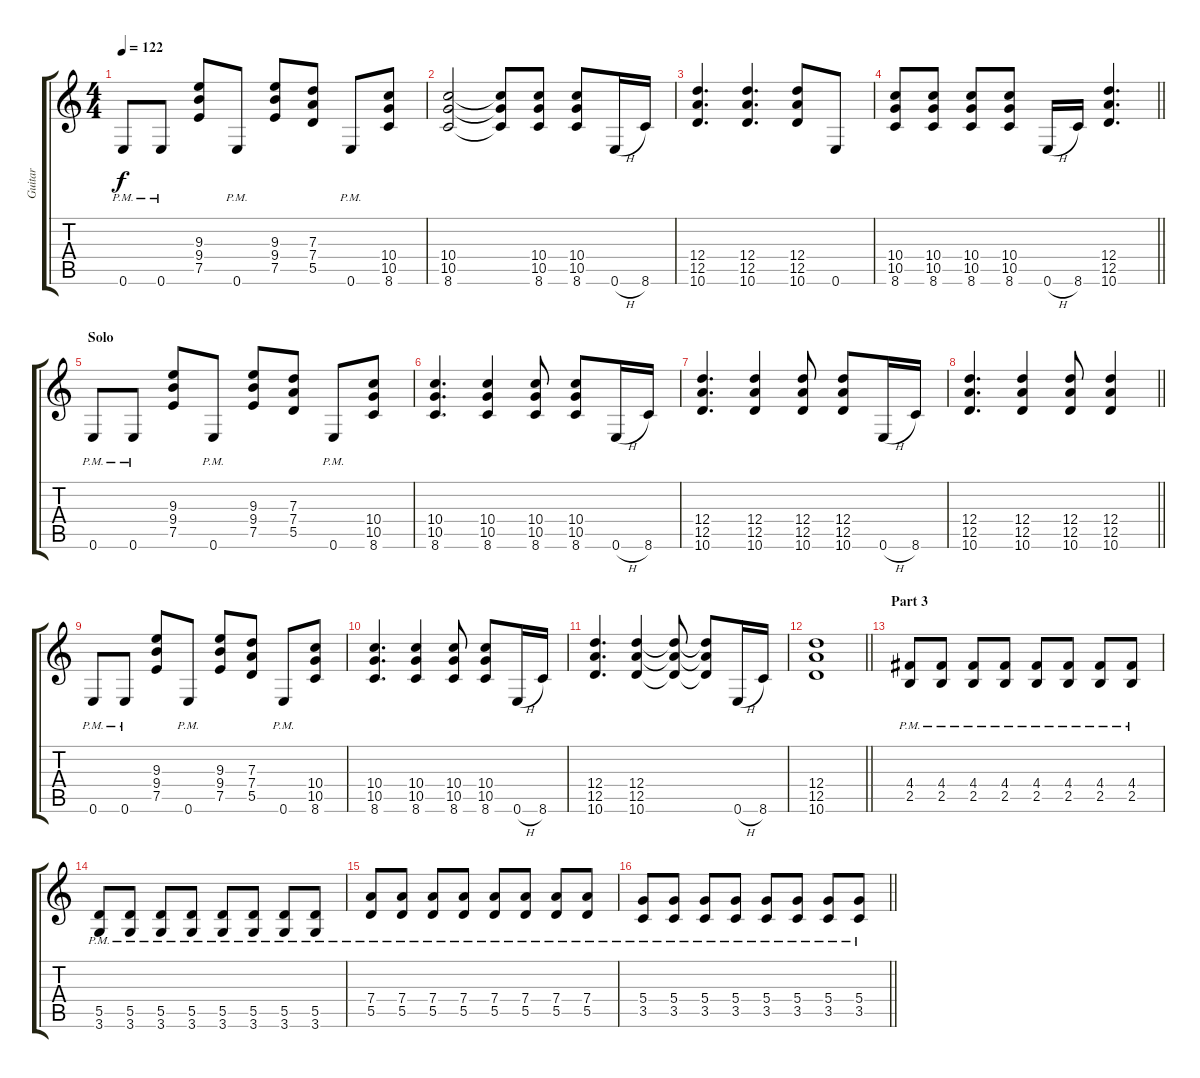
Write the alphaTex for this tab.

\track ("Guitar" "Guitar") {instrument overdrivenguitar}
\staff {score tabs}
\tuning (E4 B3 G3 D3 A2 E2) {hide}
\ts (4 4)
\tempo 122
\clef g2
\ks c
0.6{pm}.8{dy f} 0.6{pm}.8 (9.3 9.4 7.5).8 0.6{pm}.8 (9.3 9.4 7.5).8 (7.3 7.4 5.5).8 0.6{pm}.8 (10.4 10.5 8.6).8 |
(10.4 10.5 8.6).2 (10.4{t} 10.5{t} 8.6{t}).8 (10.4 10.5 8.6).8 (10.4 10.5 8.6).8 0.6{h}.16 8.6.16 |
(12.4 12.5 10.6).4{d} (12.4 12.5 10.6).4{d} (12.4 12.5 10.6).8 0.6.8 |
\barLineRight lightlight
(10.4 10.5 8.6).8 (10.4 10.5 8.6).8 (10.4 10.5 8.6).8 (10.4 10.5 8.6).8 0.6{h}.16 8.6.16 (12.4 12.5 10.6).4{d} |
\section ("" "Solo")
0.6{pm}.8 0.6{pm}.8 (9.3 9.4 7.5).8 0.6{pm}.8 (9.3 9.4 7.5).8 (7.3 7.4 5.5).8 0.6{pm}.8 (10.4 10.5 8.6).8 |
(10.4 10.5 8.6).4{d} (10.4 10.5 8.6).4 (10.4 10.5 8.6).8 (10.4 10.5 8.6).8 0.6{h}.16 8.6.16 |
(12.4 12.5 10.6).4{d} (12.4 12.5 10.6).4 (12.4 12.5 10.6).8 (12.4 12.5 10.6).8 0.6{h}.16 8.6.16 |
\barLineRight lightlight
(12.4 12.5 10.6).4{d} (12.4 12.5 10.6).4 (12.4 12.5 10.6).8 (12.4 12.5 10.6).4 |
0.6{pm}.8 0.6{pm}.8 (9.3 9.4 7.5).8 0.6{pm}.8 (9.3 9.4 7.5).8 (7.3 7.4 5.5).8 0.6{pm}.8 (10.4 10.5 8.6).8 |
(10.4 10.5 8.6).4{d} (10.4 10.5 8.6).4 (10.4 10.5 8.6).8 (10.4 10.5 8.6).8 0.6{h}.16 8.6.16 |
(12.4 12.5 10.6).4{d} (12.4 12.5 10.6).4 (12.4{t} 12.5{t} 10.6{t}).8 (12.4{t} 12.5{t} 10.6{t}).8 0.6{h}.16 8.6.16 |
\barLineRight lightlight
(12.4 12.5 10.6).1 |
\section ("" "Part 3")
(4.4{pm} 2.5{pm}).8 (4.4{pm} 2.5{pm}).8 (4.4{pm} 2.5{pm}).8 (4.4{pm} 2.5{pm}).8 (4.4{pm} 2.5{pm}).8 (4.4{pm} 2.5{pm}).8 (4.4{pm} 2.5{pm}).8 (4.4{pm} 2.5{pm}).8 |
(5.5{pm} 3.6{pm}).8 (5.5{pm} 3.6{pm}).8 (5.5{pm} 3.6{pm}).8 (5.5{pm} 3.6{pm}).8 (5.5{pm} 3.6{pm}).8 (5.5{pm} 3.6{pm}).8 (5.5{pm} 3.6{pm}).8 (5.5{pm} 3.6{pm}).8 |
(7.4{pm} 5.5{pm}).8 (7.4{pm} 5.5{pm}).8 (7.4{pm} 5.5{pm}).8 (7.4{pm} 5.5{pm}).8 (7.4{pm} 5.5{pm}).8 (7.4{pm} 5.5{pm}).8 (7.4{pm} 5.5{pm}).8 (7.4{pm} 5.5{pm}).8 |
\barLineRight lightlight
(5.4{pm} 3.5{pm}).8 (5.4{pm} 3.5{pm}).8 (5.4{pm} 3.5{pm}).8 (5.4{pm} 3.5{pm}).8 (5.4{pm} 3.5{pm}).8 (5.4{pm} 3.5{pm}).8 (5.4{pm} 3.5{pm}).8 (5.4{pm} 3.5{pm}).8
